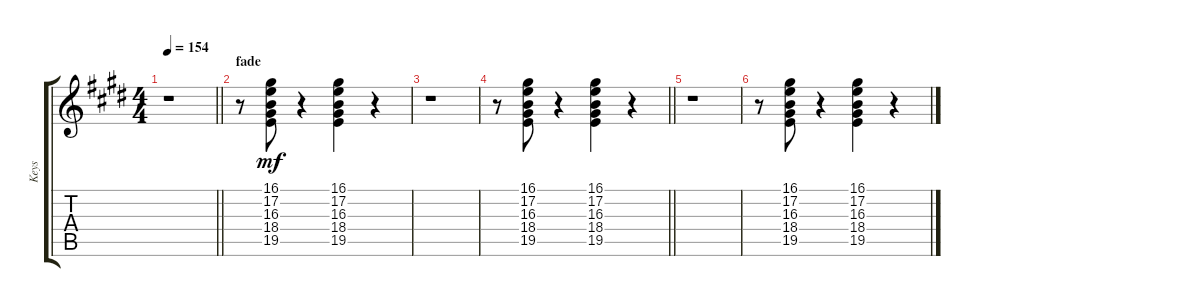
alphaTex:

\track ("Keys" "Keys") {instrument stringensemble1}
\staff {score tabs}
\tuning (E4 B3 G3 D3 A2 E2) {hide}
\ts (4 4)
\tempo 154
\clef g2
\barLineRight lightlight
\ks e
r.1{dy mf} |
\section ("" "fade")
r.8 (16.1 17.2 16.3 18.4 19.5).8 r.4 (16.1 17.2 16.3 18.4 19.5).4 r.4 |
r.1 |
\barLineRight lightlight
r.8 (16.1 17.2 16.3 18.4 19.5).8 r.4 (16.1 17.2 16.3 18.4 19.5).4 r.4 |
r.1 |
r.8 (16.1 17.2 16.3 18.4 19.5).8 r.4 (16.1 17.2 16.3 18.4 19.5).4 r.4
